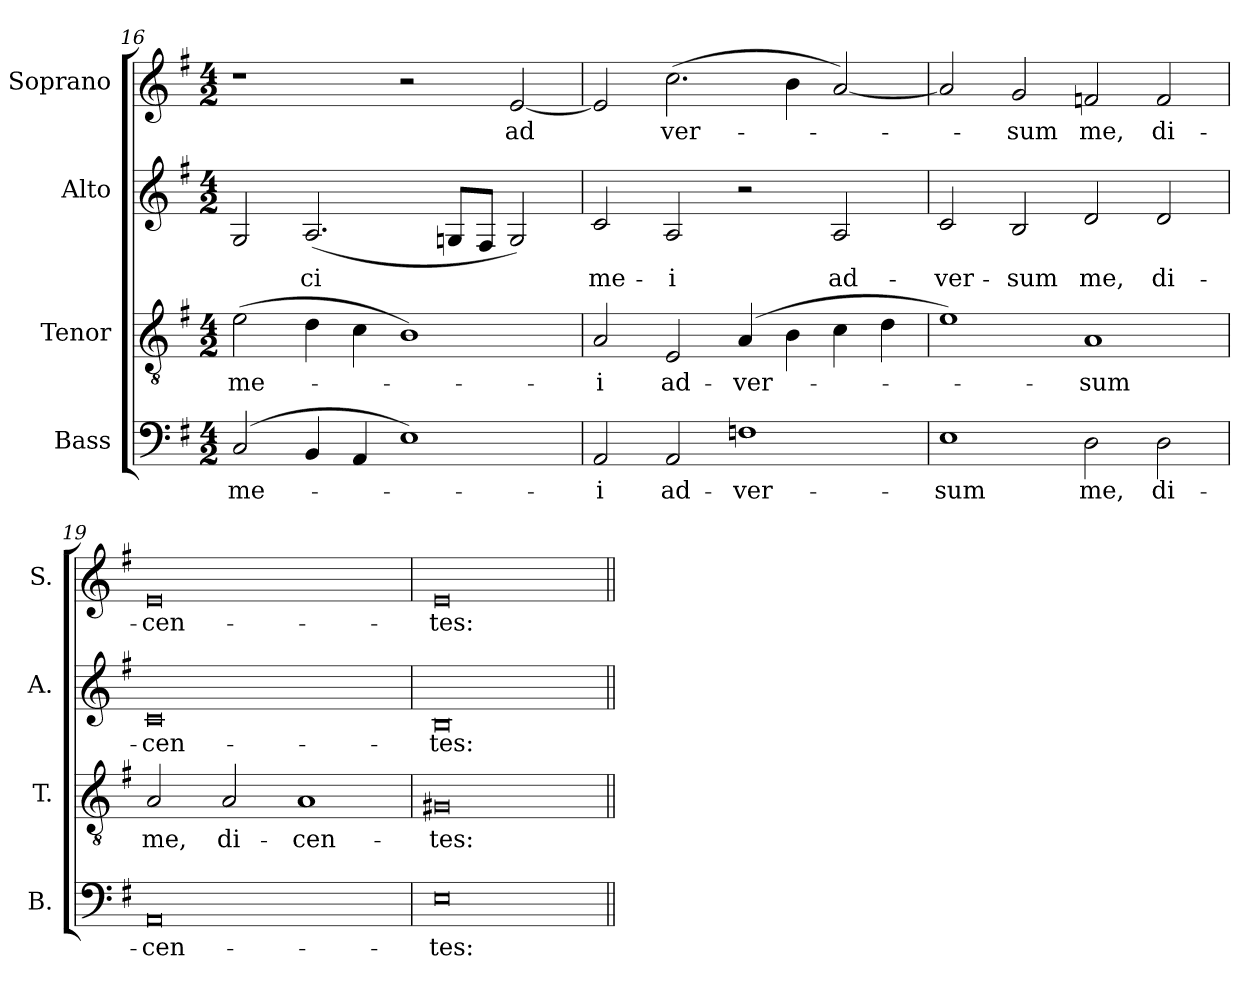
**kern	**text	**kern	**text	**kern	**text	**kern	**text
*part4	*part4	*part3	*part3	*part2	*part2	*part1	*part1
*staff4	*staff4	*staff3	*staff3	*staff2	*staff2	*staff1	*staff1
*I"Bass	*	*I"Tenor	*	*I"Alto	*	*I"Soprano	*
*I'B.	*	*I'T.	*	*I'A.	*	*I'S.	*
*clefF4	*	*clefGv2	*	*clefG2	*	*clefG2	*
*	*	*ITrd7c12	*	*	*	*	*
*k[f#]	*	*k[f#]	*	*k[f#]	*	*k[f#]	*
*G:	*	*G:	*	*G:	*	*G:	*
*M4/2	*	*M4/2	*	*M4/2	*	*M4/2	*
=16	=16	=16	=16	=16	=16	=16	=16
!	!LO:LY:b:color=#000000	!	!	!	!	!	!
!	!	!	!LO:LY:b:color=#000000	!	!	!	!
(2Ci/	me-	(2Ei\	me-	2Gi/	.	1r	.
!	!	!	!	!	!LO:LY:b:color=#000000	!	!
4BBi/	.	4Di\	.	(2.Ai/	-ci	.	.
4AAi/	.	4Ci\	.	.	.	.	.
1Ei)	.	1BBi)	.	.	.	2r	.
.	.	.	.	8Gni/L	.	.	.
.	.	.	.	8F#i/J	.	.	.
!	!	!	!	!	!	!	!LO:LY:b:color=#000000
.	.	.	.	2Gi/)	.	[2ei/	ad
=17	=17	=17	=17	=17	=17	=17	=17
!	!LO:LY:b:color=#000000	!	!	!	!	!	!
!	!	!	!LO:LY:b:color=#000000	!	!	!	!
!	!	!	!	!	!LO:LY:b:color=#000000	!	!
2AAi/	-i	2AAi/	-i	2ci/	me-	2ei/]	.
!	!LO:LY:b:color=#000000	!	!	!	!	!	!
!	!	!	!LO:LY:b:color=#000000	!	!	!	!
!	!	!	!	!	!LO:LY:b:color=#000000	!	!
!	!	!	!	!	!	!	!LO:LY:b:color=#000000
2AAi/	ad-	2EEi/	ad-	2Ai/	-i	(2.cci\	ver-
!	!LO:LY:b:color=#000000	!	!	!	!	!	!
!	!	!	!LO:LY:b:color=#000000	!	!	!	!
1Fni	-ver-	(4AAi/	-ver-	2r	.	.	.
.	.	4BBi\	.	.	.	4bi\	.
!	!	!	!	!	!LO:LY:b:color=#000000	!	!
.	.	4Ci\	.	2Ai/	ad-	[2ai/)	.
.	.	4Di\	.	.	.	.	.
=18	=18	=18	=18	=18	=18	=18	=18
!	!LO:LY:b:color=#000000	!	!	!	!	!	!
!	!	!	!	!	!LO:LY:b:color=#000000	!	!
1Ei	-sum	1Ei)	.	2ci/	-ver-	2ai/]	.
!	!	!	!	!	!LO:LY:b:color=#000000	!	!
!	!	!	!	!	!	!	!LO:LY:b:color=#000000
.	.	.	.	2Bi/	-sum	2gi/	-sum
!	!LO:LY:b:color=#000000	!	!	!	!	!	!
!	!	!	!LO:LY:b:color=#000000	!	!	!	!
!	!	!	!	!	!LO:LY:b:color=#000000	!	!
!	!	!	!	!	!	!	!LO:LY:b:color=#000000
2Di\	me,	1AAi	-sum	2di/	me,	2fni/	me,
!	!LO:LY:b:color=#000000	!	!	!	!	!	!
!	!	!	!	!	!LO:LY:b:color=#000000	!	!
!	!	!	!	!	!	!	!LO:LY:b:color=#000000
2Di\	di-	.	.	2di/	di-	2fi/	di-
=19	=19	=19	=19	=19	=19	=19	=19
!	!LO:LY:b:color=#000000	!	!	!	!	!	!
!	!	!	!LO:LY:b:color=#000000	!	!	!	!
!	!	!	!	!	!LO:LY:b:color=#000000	!	!
!	!	!	!	!	!	!	!LO:LY:b:color=#000000
0AAi	-cen-	2AAi/	me,	0ci	-cen-	0ei	-cen-
!	!	!	!LO:LY:b:color=#000000	!	!	!	!
.	.	2AAi/	di-	.	.	.	.
!	!	!	!LO:LY:b:color=#000000	!	!	!	!
.	.	1AAi	-cen-	.	.	.	.
=20	=20	=20	=20	=20	=20	=20	=20
!	!LO:LY:b:color=#000000	!	!	!	!	!	!
!	!	!	!LO:LY:b:color=#000000	!	!	!	!
!	!	!	!	!	!LO:LY:b:color=#000000	!	!
!	!	!	!	!	!	!	!LO:LY:b:color=#000000
0Ei	-tes:	0GG#Xi	-tes:	0Bi	-tes:	0ei	-tes:
=||	=||	=||	=||	=||	=||	=||	=||
*-	*-	*-	*-	*-	*-	*-	*-
